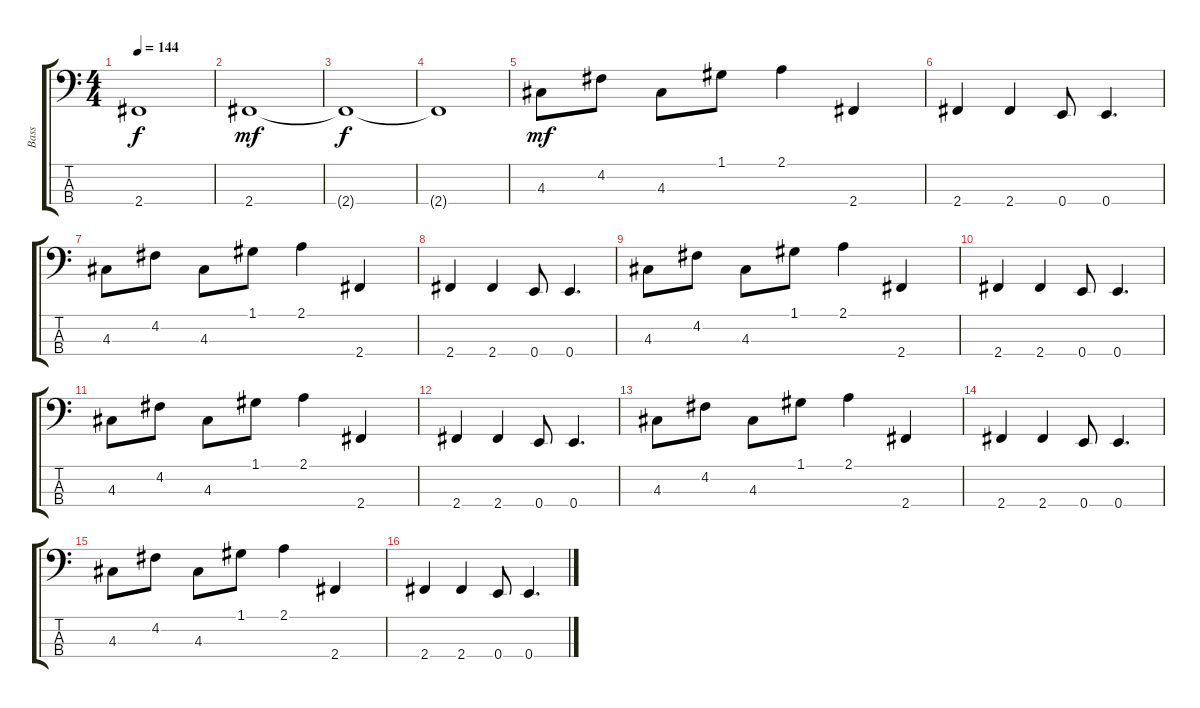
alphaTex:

\track ("Bass" "Bass") {instrument electricbassfinger}
\staff {score tabs}
\tuning (G2 D2 A1 E1) {hide}
\ts (4 4)
\tempo 144
\clef f4
\ks c
2.4{t}.1{dy f} |
2.4.1{dy mf} |
2.4{t}.1{dy f} |
2.4{t}.1 |
4.3.8{dy mf} 4.2.8 4.3.8 1.1.8 2.1.4 2.4.4 |
2.4.4 2.4.4 0.4.8 0.4.4{d} |
4.3.8 4.2.8 4.3.8 1.1.8 2.1.4 2.4.4 |
2.4.4 2.4.4 0.4.8 0.4.4{d} |
4.3.8 4.2.8 4.3.8 1.1.8 2.1.4 2.4.4 |
2.4.4 2.4.4 0.4.8 0.4.4{d} |
4.3.8 4.2.8 4.3.8 1.1.8 2.1.4 2.4.4 |
2.4.4 2.4.4 0.4.8 0.4.4{d} |
4.3.8 4.2.8 4.3.8 1.1.8 2.1.4 2.4.4 |
2.4.4 2.4.4 0.4.8 0.4.4{d} |
4.3.8 4.2.8 4.3.8 1.1.8 2.1.4 2.4.4 |
2.4.4 2.4.4 0.4.8 0.4.4{d}
